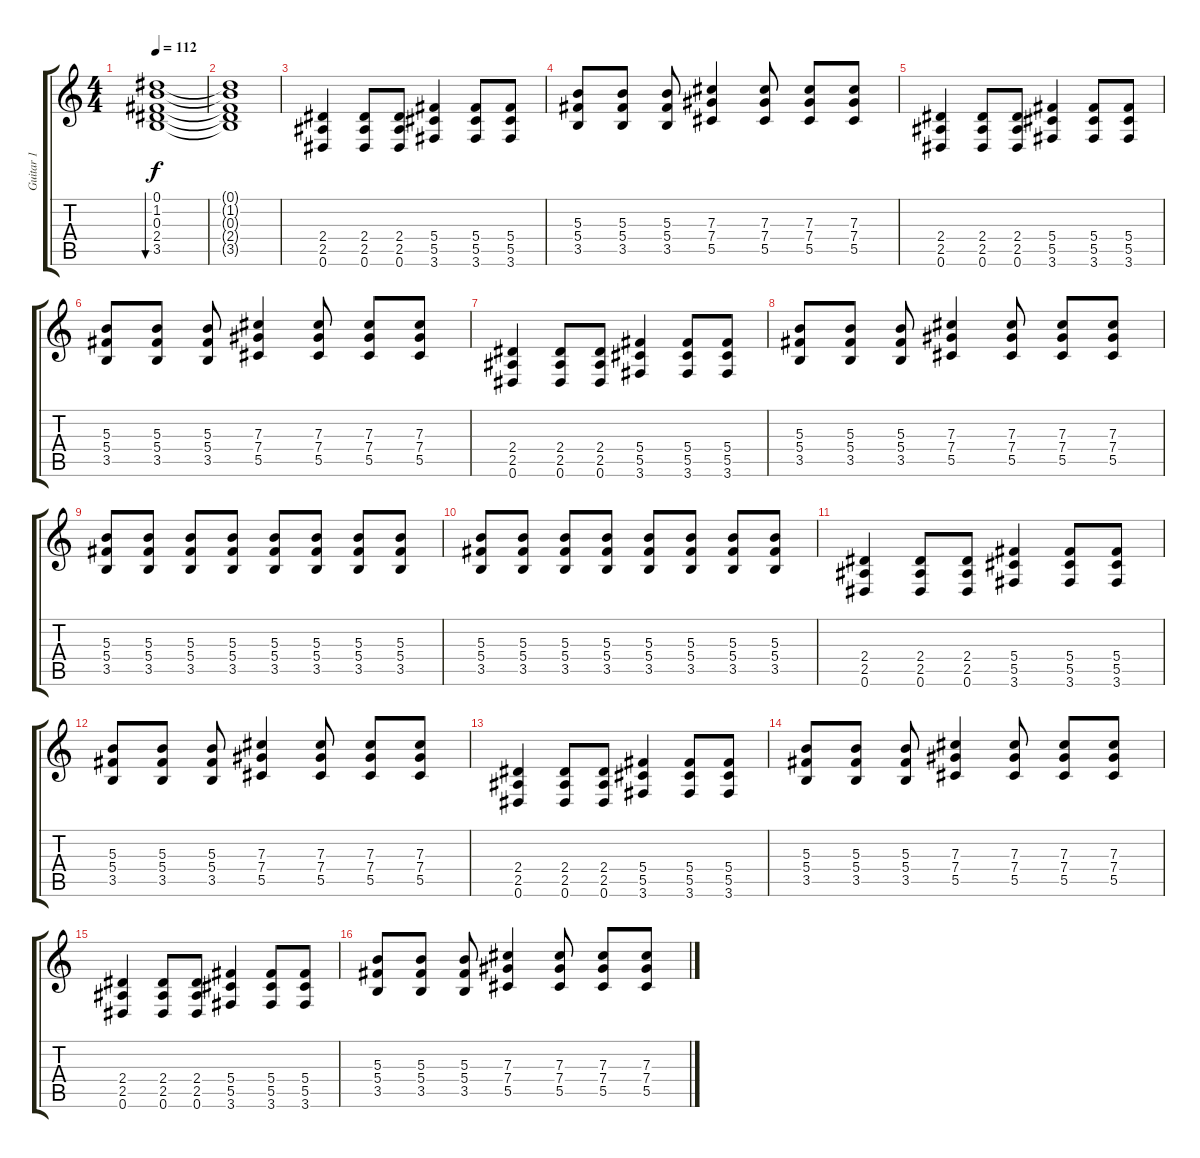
\track ("Guitar 1" "Guitar 1") {instrument distortionguitar}
\staff {score tabs}
\tuning (Eb4 Bb3 Gb3 Db3 Ab2 Eb2) {hide}
\ts (4 4)
\tempo 112
\clef g2
\ks c
(0.1 1.2 0.3 2.4 3.5).1{bu 60 dy f instrument distortionguitar} |
(0.1{t} 1.2{t} 0.3{t} 2.4{t} 3.5{t}).1 |
(2.4 2.5 0.6).4 (2.4 2.5 0.6).8 (2.4 2.5 0.6).8 (5.4 5.5 3.6).4 (5.4 5.5 3.6).8 (5.4 5.5 3.6).8 |
(5.3 5.4 3.5).8 (5.3 5.4 3.5).8 (5.3 5.4 3.5).8 (7.3 7.4 5.5).4 (7.3 7.4 5.5).8 (7.3 7.4 5.5).8 (7.3 7.4 5.5).8 |
(2.4 2.5 0.6).4 (2.4 2.5 0.6).8 (2.4 2.5 0.6).8 (5.4 5.5 3.6).4 (5.4 5.5 3.6).8 (5.4 5.5 3.6).8 |
(5.3 5.4 3.5).8 (5.3 5.4 3.5).8 (5.3 5.4 3.5).8 (7.3 7.4 5.5).4 (7.3 7.4 5.5).8 (7.3 7.4 5.5).8 (7.3 7.4 5.5).8 |
(2.4 2.5 0.6).4 (2.4 2.5 0.6).8 (2.4 2.5 0.6).8 (5.4 5.5 3.6).4 (5.4 5.5 3.6).8 (5.4 5.5 3.6).8 |
(5.3 5.4 3.5).8 (5.3 5.4 3.5).8 (5.3 5.4 3.5).8 (7.3 7.4 5.5).4 (7.3 7.4 5.5).8 (7.3 7.4 5.5).8 (7.3 7.4 5.5).8 |
(5.3 5.4 3.5).8 (5.3 5.4 3.5).8 (5.3 5.4 3.5).8 (5.3 5.4 3.5).8 (5.3 5.4 3.5).8 (5.3 5.4 3.5).8 (5.3 5.4 3.5).8 (5.3 5.4 3.5).8 |
(5.3 5.4 3.5).8 (5.3 5.4 3.5).8 (5.3 5.4 3.5).8 (5.3 5.4 3.5).8 (5.3 5.4 3.5).8 (5.3 5.4 3.5).8 (5.3 5.4 3.5).8 (5.3 5.4 3.5).8 |
(2.4 2.5 0.6).4 (2.4 2.5 0.6).8 (2.4 2.5 0.6).8 (5.4 5.5 3.6).4 (5.4 5.5 3.6).8 (5.4 5.5 3.6).8 |
(5.3 5.4 3.5).8 (5.3 5.4 3.5).8 (5.3 5.4 3.5).8 (7.3 7.4 5.5).4 (7.3 7.4 5.5).8 (7.3 7.4 5.5).8 (7.3 7.4 5.5).8 |
(2.4 2.5 0.6).4 (2.4 2.5 0.6).8 (2.4 2.5 0.6).8 (5.4 5.5 3.6).4 (5.4 5.5 3.6).8 (5.4 5.5 3.6).8 |
(5.3 5.4 3.5).8 (5.3 5.4 3.5).8 (5.3 5.4 3.5).8 (7.3 7.4 5.5).4 (7.3 7.4 5.5).8 (7.3 7.4 5.5).8 (7.3 7.4 5.5).8 |
(2.4 2.5 0.6).4 (2.4 2.5 0.6).8 (2.4 2.5 0.6).8 (5.4 5.5 3.6).4 (5.4 5.5 3.6).8 (5.4 5.5 3.6).8 |
(5.3 5.4 3.5).8 (5.3 5.4 3.5).8 (5.3 5.4 3.5).8 (7.3 7.4 5.5).4 (7.3 7.4 5.5).8 (7.3 7.4 5.5).8 (7.3 7.4 5.5).8
